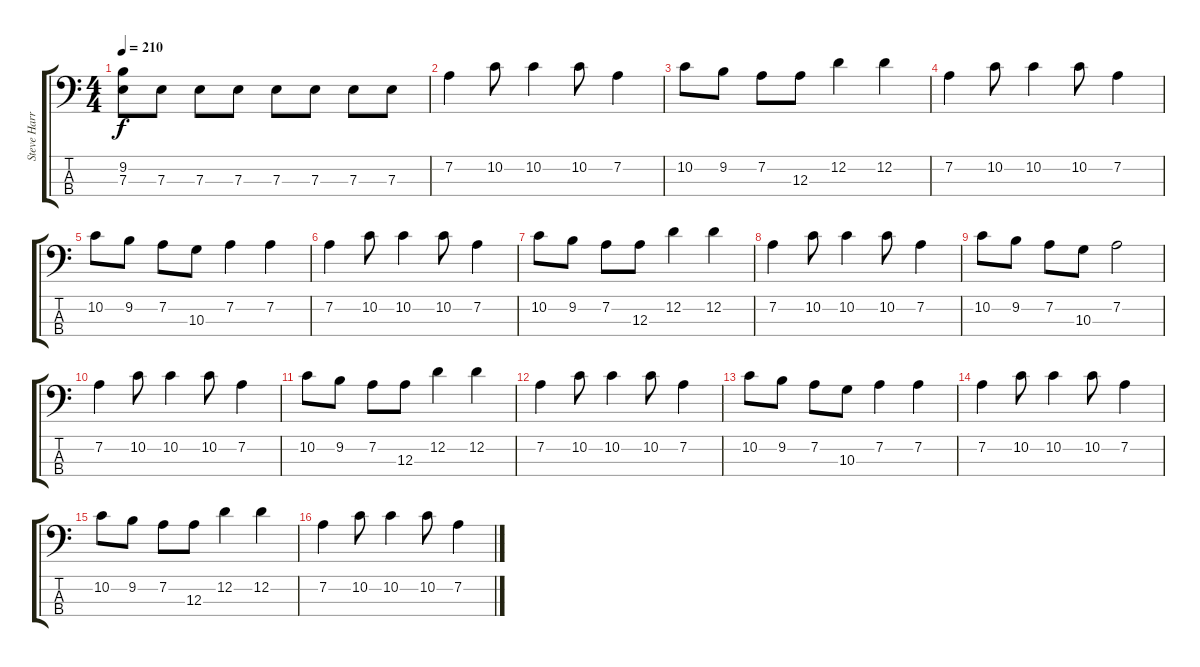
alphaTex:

\track ("Steve Harris" "Steve Harr") {instrument slapbass2}
\staff {score tabs}
\tuning (G2 D2 A1 E1) {hide}
\ts (4 4)
\tempo 210
\clef f4
\ks c
(9.2 7.3).8{dy f} 7.3.8 7.3.8 7.3.8 7.3.8 7.3.8 7.3.8 7.3.8 |
7.2.4 10.2.8 10.2.4 10.2.8 7.2.4 |
10.2.8 9.2.8 7.2.8 12.3.8 12.2.4 12.2.4 |
7.2.4 10.2.8 10.2.4 10.2.8 7.2.4 |
10.2.8 9.2.8 7.2.8 10.3.8 7.2.4 7.2.4 |
7.2.4 10.2.8 10.2.4 10.2.8 7.2.4 |
10.2.8 9.2.8 7.2.8 12.3.8 12.2.4 12.2.4 |
7.2.4 10.2.8 10.2.4 10.2.8 7.2.4 |
10.2.8 9.2.8 7.2.8 10.3.8 7.2.2 |
7.2.4 10.2.8 10.2.4 10.2.8 7.2.4 |
10.2.8 9.2.8 7.2.8 12.3.8 12.2.4 12.2.4 |
7.2.4 10.2.8 10.2.4 10.2.8 7.2.4 |
10.2.8 9.2.8 7.2.8 10.3.8 7.2.4 7.2.4 |
7.2.4 10.2.8 10.2.4 10.2.8 7.2.4 |
10.2.8 9.2.8 7.2.8 12.3.8 12.2.4 12.2.4 |
7.2.4 10.2.8 10.2.4 10.2.8 7.2.4
